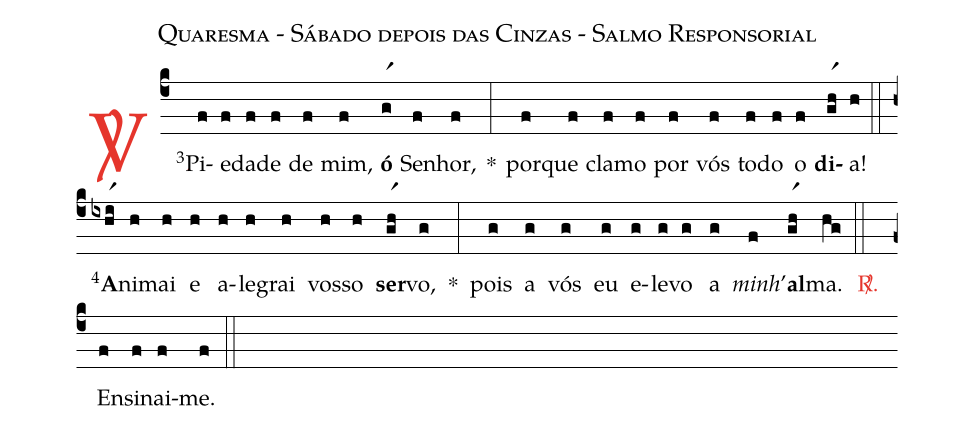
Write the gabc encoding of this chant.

name: Quaresma - Sábado depois das Cinzas - Salmo Responsorial;
%%
(c4)

<c><sp>V/</sp>.</c>() <v>\VSup{3}</v>Pi(f)e(f)da(f)de(f) de(f) mim,(f) <b>ó</b>(gr1) Se(f)nhor,(f) *(:)
por(f)que(f) cla(f)mo(f) por(f) vós(f) to(f)do(f) o(f) <b>di</b>(gr1h)a!(h)

(::)

<v>\VSup{4}</v><b>A</b>(ixhr1i)ni(h)mai(h) e(h) a(h)le(h)grai(h) vos(h)so(h) <b>ser</b>(gr1h)vo,(g) *(:)
pois(g) a(g) vós(g) eu(g) e(g)le(g)vo(g) a(g) <i>minh</i>'(f)<b>al</b>(gr1h)ma.(hg)

(::)

<c><sp>R/</sp>.</c>() En(f)si(f)nai-(f)me.(f)

(::)
